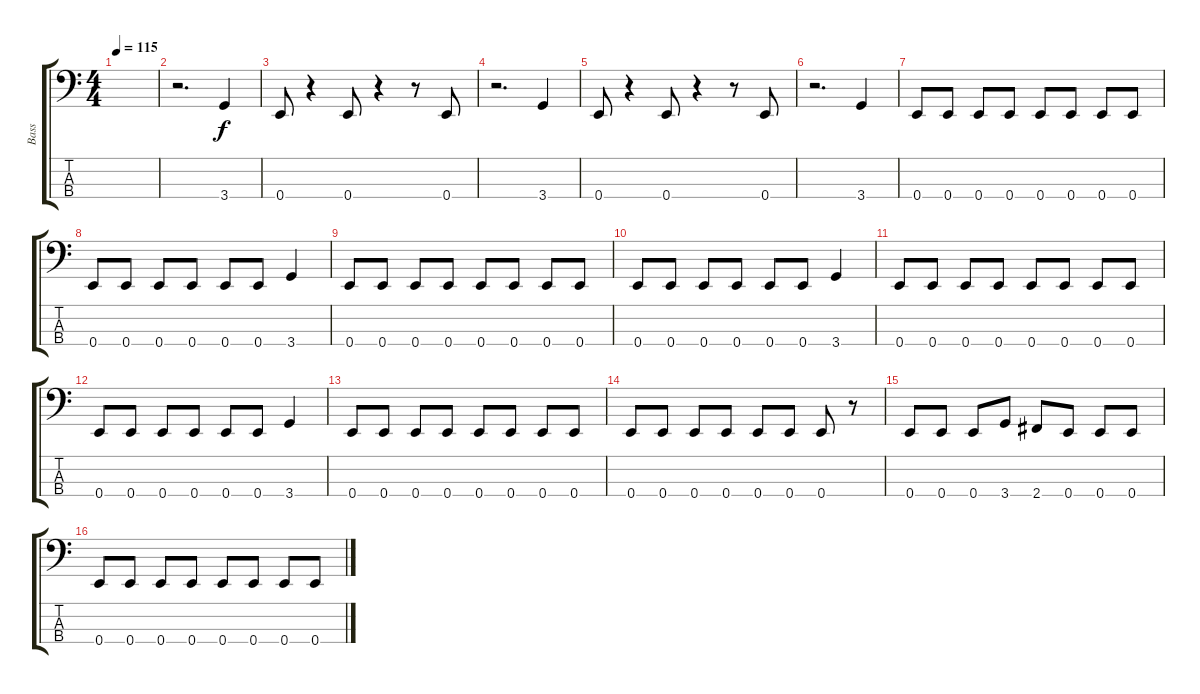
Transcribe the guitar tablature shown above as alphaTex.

\track ("Bass" "Bass") {instrument electricbassfinger}
\staff {score tabs}
\tuning (G2 D2 A1 E1) {hide}
\ts (4 4)
\tempo 115
\clef f4
\ks c
|
r.2{d} 3.4.4 |
0.4.8 r.4 0.4.8 r.4 r.8 0.4.8 |
r.2{d} 3.4.4 |
0.4.8 r.4 0.4.8 r.4 r.8 0.4.8 |
r.2{d} 3.4.4 |
0.4.8 0.4.8 0.4.8 0.4.8 0.4.8 0.4.8 0.4.8 0.4.8 |
0.4.8 0.4.8 0.4.8 0.4.8 0.4.8 0.4.8 3.4.4 |
0.4.8 0.4.8 0.4.8 0.4.8 0.4.8 0.4.8 0.4.8 0.4.8 |
0.4.8 0.4.8 0.4.8 0.4.8 0.4.8 0.4.8 3.4.4 |
0.4.8 0.4.8 0.4.8 0.4.8 0.4.8 0.4.8 0.4.8 0.4.8 |
0.4.8 0.4.8 0.4.8 0.4.8 0.4.8 0.4.8 3.4.4 |
0.4.8 0.4.8 0.4.8 0.4.8 0.4.8 0.4.8 0.4.8 0.4.8 |
0.4.8 0.4.8 0.4.8 0.4.8 0.4.8 0.4.8 0.4.8 r.8 |
0.4.8 0.4.8 0.4.8 3.4.8 2.4.8 0.4.8 0.4.8 0.4.8 |
0.4.8 0.4.8 0.4.8 0.4.8 0.4.8 0.4.8 0.4.8 0.4.8
